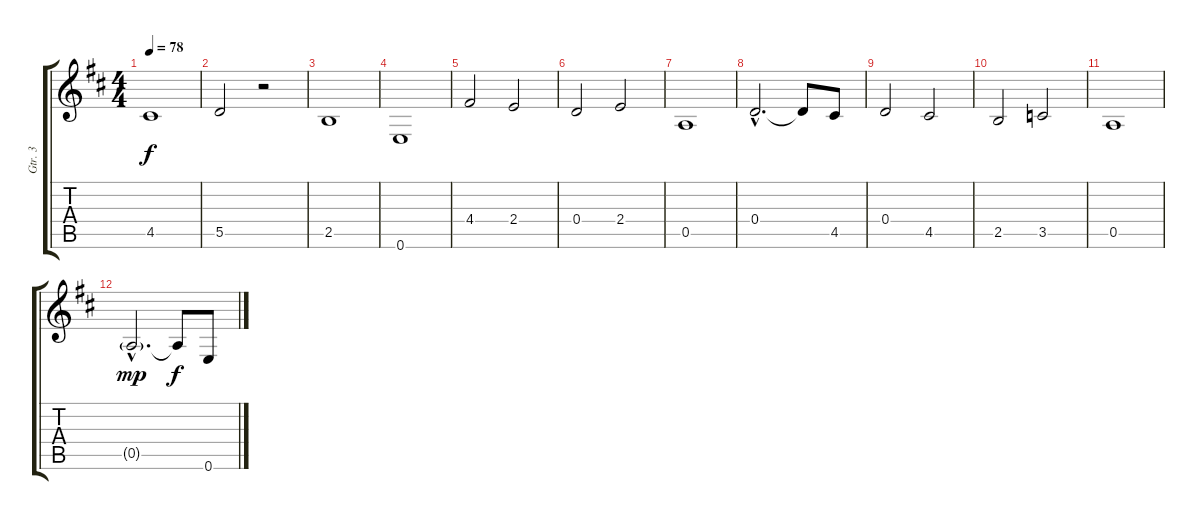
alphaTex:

\track ("Gtr. 3" "Gtr. 3") {instrument distortionguitar}
\staff {score tabs}
\tuning (E4 B3 G3 D3 A2 E2) {hide}
\ts (4 4)
\tempo 78
\clef g2
\ks d
4.5.1{dy f} |
5.5.2 r.2 |
2.5.1 |
0.6.1 |
4.4.2 2.4.2 |
0.4.2 2.4.2 |
0.5.1 |
0.4{hac}.2{d} 0.4{t}.8 4.5.8 |
0.4.2 4.5.2 |
2.5.2 3.5.2 |
0.5.1 |
0.5{g hac}.2{d dy mp} 0.5{t}.8{dy f} 0.6.8
